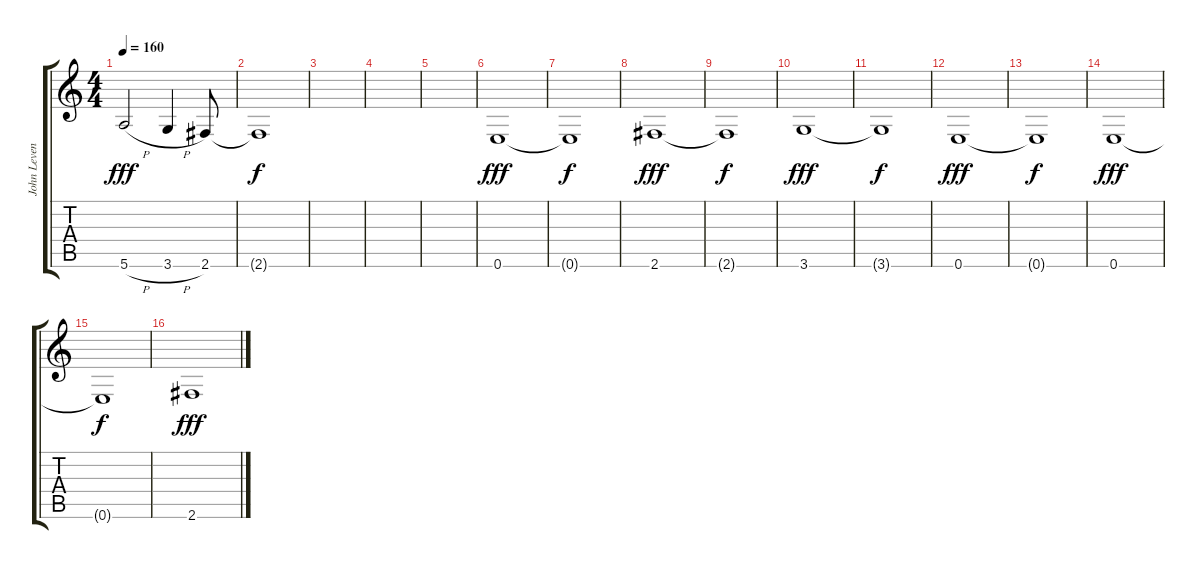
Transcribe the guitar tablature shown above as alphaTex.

\track ("John Leven" "John Leven") {instrument electricbassfinger}
\staff {score tabs}
\tuning (E4 B3 G3 D3 A2 E2) {hide}
\ts (4 4)
\tempo 160
\clef g2
\ks c
5.6{h}.2{dy fff} 3.6{h}.4 2.6.8 |
2.6{t}.1{dy f} |
|
|
|
0.6.1{dy fff} |
0.6{t}.1{dy f} |
2.6.1{dy fff} |
2.6{t}.1{dy f} |
3.6.1{dy fff} |
3.6{t}.1{dy f} |
0.6.1{dy fff} |
0.6{t}.1{dy f} |
0.6.1{dy fff} |
0.6{t}.1{dy f} |
2.6.1{dy fff}
